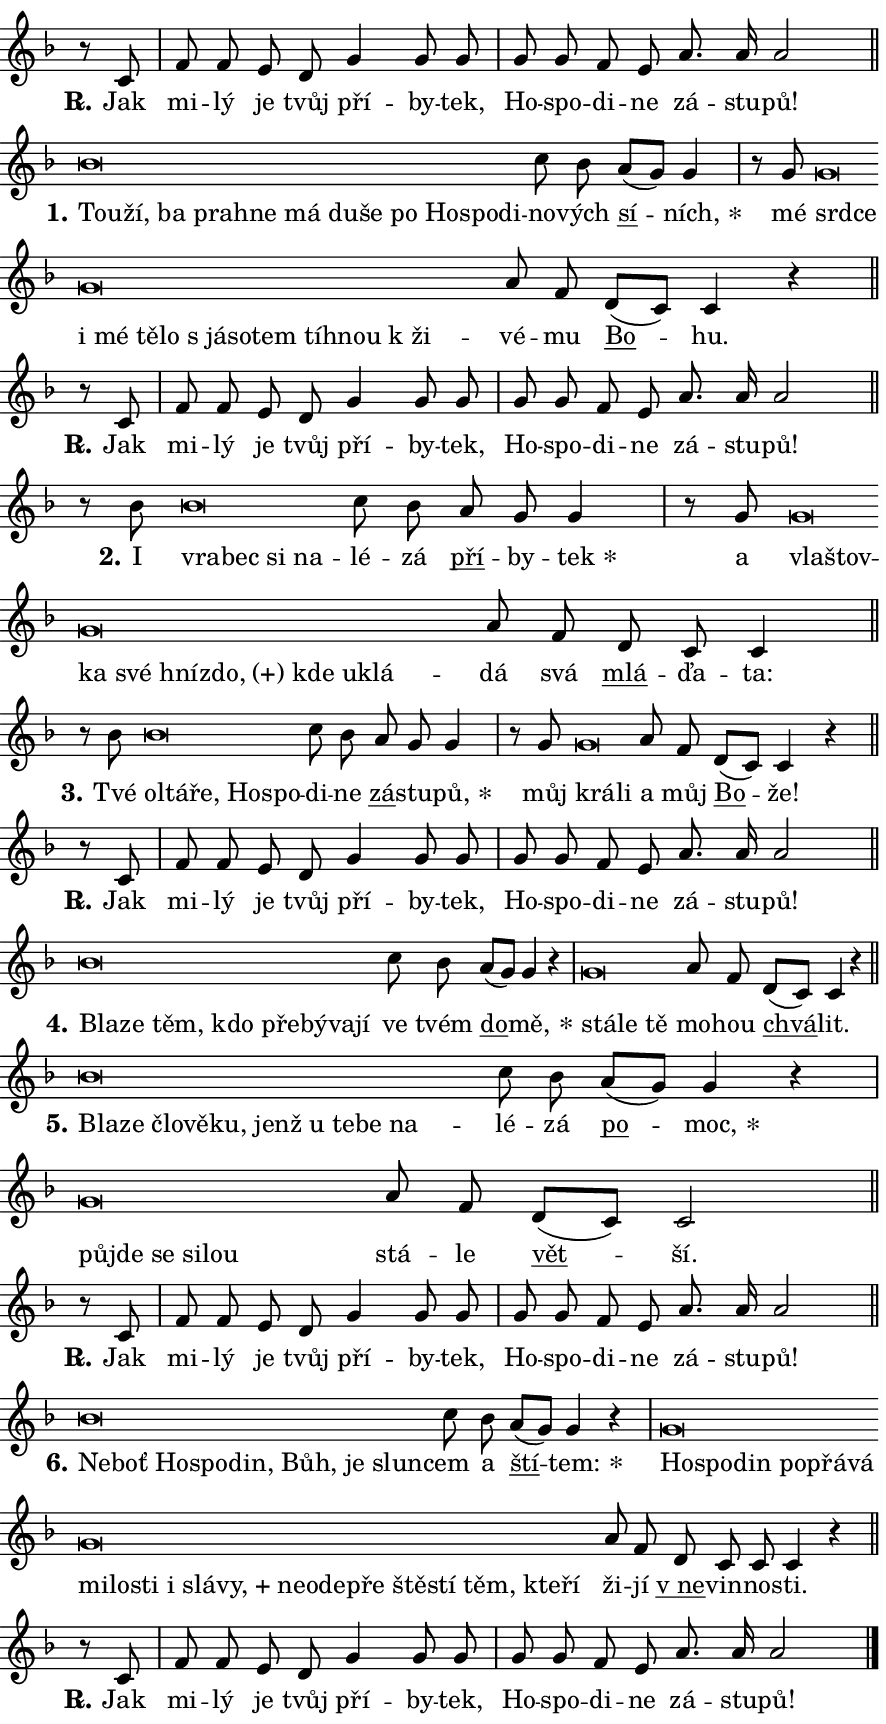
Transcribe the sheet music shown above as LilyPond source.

\version "2.24.0"
\header { tagline = "" }
\paper {
  indent = 0\cm
  top-margin = 0\cm
  right-margin = 0.13\cm % to fit lyric hyphens
  bottom-margin = 0\cm
  left-margin = 0\cm
  paper-width = 15\cm
  page-breaking = #ly:one-page-breaking
  system-system-spacing.basic-distance = #11
  score-system-spacing.basic-distance = #11
  ragged-last = ##f
}


%% Author: Thomas Morley
%% https://lists.gnu.org/archive/html/lilypond-user/2020-05/msg00002.html
#(define (line-position grob)
"Returns position of @var[grob} in current system:
   @code{'start}, if at first time-step
   @code{'end}, if at last time-step
   @code{'middle} otherwise
"
  (let* ((col (ly:item-get-column grob))
         (ln (ly:grob-object col 'left-neighbor))
         (rn (ly:grob-object col 'right-neighbor))
         (col-to-check-left (if (ly:grob? ln) ln col))
         (col-to-check-right (if (ly:grob? rn) rn col))
         (break-dir-left
           (and
             (ly:grob-property col-to-check-left 'non-musical #f)
             (ly:item-break-dir col-to-check-left)))
         (break-dir-right
           (and
             (ly:grob-property col-to-check-right 'non-musical #f)
             (ly:item-break-dir col-to-check-right))))
        (cond ((eqv? 1 break-dir-left) 'start)
              ((eqv? -1 break-dir-right) 'end)
              (else 'middle))))

#(define (tranparent-at-line-position vctor)
  (lambda (grob)
  "Relying on @code{line-position} select the relevant enry from @var{vctor}.
Used to determine transparency,"
    (case (line-position grob)
      ((end) (not (vector-ref vctor 0)))
      ((middle) (not (vector-ref vctor 1)))
      ((start) (not (vector-ref vctor 2))))))

noteHeadBreakVisibility =
#(define-music-function (break-visibility)(vector?)
"Makes @code{NoteHead}s transparent relying on @var{break-visibility}"
#{
  \override NoteHead.transparent =
    #(tranparent-at-line-position break-visibility)
#})

#(define delete-ledgers-for-transparent-note-heads
  (lambda (grob)
    "Reads whether a @code{NoteHead} is transparent.
If so this @code{NoteHead} is removed from @code{'note-heads} from
@var{grob}, which is supposed to be @code{LedgerLineSpanner}.
As a result ledgers are not printed for this @code{NoteHead}"
    (let* ((nhds-array (ly:grob-object grob 'note-heads))
           (nhds-list
             (if (ly:grob-array? nhds-array)
                 (ly:grob-array->list nhds-array)
                 '()))
           ;; Relies on the transparent-property being done before
           ;; Staff.LedgerLineSpanner.after-line-breaking is executed.
           ;; This is fragile ...
           (to-keep
             (remove
               (lambda (nhd)
                 (ly:grob-property nhd 'transparent #f))
               nhds-list)))
      ;; TODO find a better method to iterate over grob-arrays, similiar
      ;; to filter/remove etc for lists
      ;; For now rebuilt from scratch
      (set! (ly:grob-object grob 'note-heads)  '())
      (for-each
        (lambda (nhd)
          (ly:pointer-group-interface::add-grob grob 'note-heads nhd))
        to-keep))))

squashNotes = {
  \override NoteHead.X-extent = #'(-0.2 . 0.2)
  \override NoteHead.Y-extent = #'(-0.75 . 0)
  \override NoteHead.stencil =
    #(lambda (grob)
       (let ((pos (ly:grob-property grob 'staff-position)))
         (begin
           (if (< pos -7) (display "ERROR: Lower brevis then expected\n") (display ""))
           (if (<= pos -6) ly:text-interface::print ly:note-head::print))))
}
unSquashNotes = {
  \revert NoteHead.X-extent
  \revert NoteHead.Y-extent
  \revert NoteHead.stencil
}

hideNotes = \noteHeadBreakVisibility #begin-of-line-visible
unHideNotes = \noteHeadBreakVisibility #all-visible

% work-around for resetting accidentals
% https://lilypond.org/doc/v2.23/Documentation/notation/displaying-rhythms#unmetered-music
cadenzaMeasure = {
  \cadenzaOff
  \partial 1024 s1024
  \cadenzaOn
}

#(define-markup-command (accent layout props text) (markup?)
  "Underline accented syllable"
  (interpret-markup layout props
    #{\markup \override #'(offset . 4.3) \underline { #text }#}))

responsum = \markup \concat {
  "R" \hspace #-1.05 \path #0.1 #'((moveto 0 0.07) (lineto 0.9 0.8)) \hspace #0.05 "."
}

spaceSize = #0.6828661417322834 % exact space size for TeX Gyre Schola

\layout {
  \context {
    \Staff
    \remove "Time_signature_engraver"
    \override LedgerLineSpanner.after-line-breaking = #delete-ledgers-for-transparent-note-heads
  }
  \context {
    \Lyrics {
      \override LyricSpace.minimum-distance = \spaceSize
      \override LyricText.font-name = #"TeX Gyre Schola"
      \override LyricText.font-size = 1
      \override StanzaNumber.font-name = #"TeX Gyre Schola Bold"
      \override StanzaNumber.font-size = 1
    }
  }
  \context {
    \Score 
    \override NoteHead.text =
      #(lambda (grob) 
        (let ((pos (ly:grob-property grob 'staff-position)))
          #{\markup {
            \combine
              \halign #-0.55 \raise #(if (= pos -6) 0 0.5) \override #'(thickness . 2) \draw-line #'(3.2 . 0)
              \musicglyph "noteheads.sM1"
          }#}))
  }
}

% magnetic-lyrics.ily
%
%   written by
%     Jean Abou Samra <jean@abou-samra.fr>
%     Werner Lemberg <wl@gnu.org>
%
%   adapted by
%     Jiri Hon <jiri.hon@gmail.com>
%
% Version 2022-Apr-15

% https://www.mail-archive.com/lilypond-user@gnu.org/msg149350.html

#(define (Left_hyphen_pointer_engraver context)
   "Collect syllable-hyphen-syllable occurrences in lyrics and store
them in properties.  This engraver only looks to the left.  For
example, if the lyrics input is @code{foo -- bar}, it does the
following.

@itemize @bullet
@item
Set the @code{text} property of the @code{LyricHyphen} grob between
@q{foo} and @q{bar} to @code{foo}.

@item
Set the @code{left-hyphen} property of the @code{LyricText} grob with
text @q{foo} to the @code{LyricHyphen} grob between @q{foo} and
@q{bar}.
@end itemize

Use this auxiliary engraver in combination with the
@code{lyric-@/text::@/apply-@/magnetic-@/offset!} hook."
   (let ((hyphen #f)
         (text #f))
     (make-engraver
      (acknowledgers
       ((lyric-syllable-interface engraver grob source-engraver)
        (set! text grob)))
      (end-acknowledgers
       ((lyric-hyphen-interface engraver grob source-engraver)
        ;(when (not (grob::has-interface grob 'lyric-space-interface))
          (set! hyphen grob)));)
      ((stop-translation-timestep engraver)
       (when (and text hyphen)
         (ly:grob-set-object! text 'left-hyphen hyphen))
       (set! text #f)
       (set! hyphen #f)))))

#(define (lyric-text::apply-magnetic-offset! grob)
   "If the space between two syllables is less than the value in
property @code{LyricText@/.details@/.squash-threshold}, move the right
syllable to the left so that it gets concatenated with the left
syllable.

Use this function as a hook for
@code{LyricText@/.after-@/line-@/breaking} if the
@code{Left_@/hyphen_@/pointer_@/engraver} is active."
   (let ((hyphen (ly:grob-object grob 'left-hyphen #f)))
     (when hyphen
       (let ((left-text (ly:spanner-bound hyphen LEFT)))
         (when (grob::has-interface left-text 'lyric-syllable-interface)
           (let* ((common (ly:grob-common-refpoint grob left-text X))
                  (this-x-ext (ly:grob-extent grob common X))
                  (left-x-ext
                   (begin
                     ;; Trigger magnetism for left-text.
                     (ly:grob-property left-text 'after-line-breaking)
                     (ly:grob-extent left-text common X)))
                  ;; `delta` is the gap width between two syllables.
                  (delta (- (interval-start this-x-ext)
                            (interval-end left-x-ext)))
                  (details (ly:grob-property grob 'details))
                  (threshold (assoc-get 'squash-threshold details 0.2)))
             (when (< delta threshold)
               (let* (;; We have to manipulate the input text so that
                      ;; ligatures crossing syllable boundaries are not
                      ;; disabled.  For languages based on the Latin
                      ;; script this is essentially a beautification.
                      ;; However, for non-Western scripts it can be a
                      ;; necessity.
                      (lt (ly:grob-property left-text 'text))
                      (rt (ly:grob-property grob 'text))
                      (is-space (grob::has-interface hyphen 'lyric-space-interface))
                      (space (if is-space " " ""))
                      (extra-delta (if is-space spaceSize 0))
                      ;; Append new syllable.
                      (ltrt-space (if (and (string? lt) (string? rt))
                                (string-append lt space rt)
                                (make-concat-markup (list lt space rt))))
                      ;; Right-align `ltrt` to the right side.
                      (ltrt-space-markup (grob-interpret-markup
                               grob
                               (make-translate-markup
                                (cons (interval-length this-x-ext) 0)
                                (make-right-align-markup ltrt-space)))))
                 (begin
                   ;; Don't print `left-text`.
                   (ly:grob-set-property! left-text 'stencil #f)
                   ;; Set text and stencil (which holds all collected
                   ;; syllables so far) and shift it to the left.
                   (ly:grob-set-property! grob 'text ltrt-space)
                   (ly:grob-set-property! grob 'stencil ltrt-space-markup)
                   (ly:grob-translate-axis! grob (- (- delta extra-delta)) X))))))))))


#(define (lyric-hyphen::displace-bounds-first grob)
   ;; Make very sure this callback isn't triggered too early.
   (let ((left (ly:spanner-bound grob LEFT))
         (right (ly:spanner-bound grob RIGHT)))
     (ly:grob-property left 'after-line-breaking)
     (ly:grob-property right 'after-line-breaking)
     (ly:lyric-hyphen::print grob)))

squashThreshold = #0.4

\layout {
  \context {
    \Lyrics
    \consists #Left_hyphen_pointer_engraver
    \override LyricText.after-line-breaking =
      #lyric-text::apply-magnetic-offset!
    \override LyricHyphen.stencil = #lyric-hyphen::displace-bounds-first
    \override LyricText.details.squash-threshold = \squashThreshold
    \override LyricHyphen.minimum-distance = 0
    \override LyricHyphen.minimum-length = \squashThreshold
  }
}

squashText = \override LyricText.details.squash-threshold = 9999
unSquashText = \override LyricText.details.squash-threshold = \squashThreshold

leftText = \override LyricText.self-alignment-X = #LEFT
unLeftText = \revert LyricText.self-alignment-X

starOffset = #(lambda (grob) 
                (let ((x_offset (ly:self-alignment-interface::aligned-on-x-parent grob)))
                  (if (= x_offset 0) 0 (+ x_offset 1.2))))

star = #(define-music-function (syllable)(string?)
"Append star separator at the end of a syllable"
#{
  \once \override LyricText.X-offset = #starOffset
  \lyricmode { \markup {
    #syllable
    \override #'((font-name . "TeX Gyre Schola Bold")) \hspace #0.2 \lower #0.65 \larger "*"
  } }
#})

starAccent = #(define-music-function (syllable)(string?)
"Append star separator at the end of a syllable and make accent"
#{
  \once \override LyricText.X-offset = #starOffset
  \lyricmode { \markup {
    \accent #syllable
    \override #'((font-name . "TeX Gyre Schola Bold")) \hspace #0.2 \lower #0.65 \larger "*"
  } }
#})

breath = #(define-music-function (syllable)(string?)
"Append breathing indicator at the end of a syllable"
#{
  \lyricmode { \markup { #syllable "+" } }
#})

optionalBreath = #(define-music-function (syllable)(string?)
"Append optional breathing indicator at the end of a syllable"
#{
  \lyricmode { \markup { #syllable "(+)" } }
#})


\score {
    <<
        \new Voice = "melody" { \cadenzaOn \key f \major \relative { r8 c' \cadenzaMeasure \bar "|" f f e d \bar "" g4 g8 g \cadenzaMeasure \bar "|" g g f e \bar "" a8. a16 a2 \cadenzaMeasure \bar "||" \break } }
        \new Lyrics \lyricsto "melody" { \lyricmode { \set stanza = \responsum
Jak mi -- lý je tvůj pří -- by -- tek, Ho -- spo -- di -- ne zá -- stu -- pů! } }
    >>
    \layout {}
}

\score {
    <<
        \new Voice = "melody" { \cadenzaOn \key f \major \relative { \squashNotes bes'\breve*1/16 \hideNotes \breve*1/16 \bar "" \breve*1/16 \bar "" \breve*1/16 \bar "" \breve*1/16 \bar "" \breve*1/16 \bar "" \breve*1/16 \bar "" \breve*1/16 \bar "" \breve*1/16 \bar "" \breve*1/16 \bar "" \breve*1/16 \breve*1/16 \bar "" \unHideNotes \unSquashNotes c8 bes \bar "" a[( g)] g4 \cadenzaMeasure \bar "|" r8 g8 \squashNotes g\breve*1/16 \hideNotes \breve*1/16 \bar "" \breve*1/16 \bar "" \breve*1/16 \bar "" \breve*1/16 \bar "" \breve*1/16 \bar "" \breve*1/16 \bar "" \breve*1/16 \bar "" \breve*1/16 \bar "" \breve*1/16 \bar "" \breve*1/16 \breve*1/16 \bar "" \unHideNotes \unSquashNotes a8 f \bar "" d[( c)] c4 r \cadenzaMeasure \bar "||" \break } }
        \new Lyrics \lyricsto "melody" { \lyricmode { \set stanza = "1."
\leftText Tou -- \squashText ží, ba pra -- hne má du -- še po Ho -- spo -- di -- \unLeftText \unSquashText no -- vých \markup \accent sí -- \star ních, mé \leftText srd -- \squashText ce i mé tě -- lo "s já" -- so -- tem tíh -- nou "k ži" -- \unLeftText \unSquashText vé -- mu \markup \accent Bo -- hu. } }
    >>
    \layout {}
}

\score {
    <<
        \new Voice = "melody" { \cadenzaOn \key f \major \relative { r8 c' \cadenzaMeasure \bar "|" f f e d \bar "" g4 g8 g \cadenzaMeasure \bar "|" g g f e \bar "" a8. a16 a2 \cadenzaMeasure \bar "||" \break } }
        \new Lyrics \lyricsto "melody" { \lyricmode { \set stanza = \responsum
Jak mi -- lý je tvůj pří -- by -- tek, Ho -- spo -- di -- ne zá -- stu -- pů! } }
    >>
    \layout {}
}

\score {
    <<
        \new Voice = "melody" { \cadenzaOn \key f \major \relative { r8 bes'8 \squashNotes bes\breve*1/16 \hideNotes \breve*1/16 \bar "" \breve*1/16 \breve*1/16 \bar "" \unHideNotes \unSquashNotes c8 bes \bar "" a g g4 \cadenzaMeasure \bar "|" r8 g8 \squashNotes g\breve*1/16 \hideNotes \breve*1/16 \bar "" \breve*1/16 \bar "" \breve*1/16 \bar "" \breve*1/16 \bar "" \breve*1/16 \bar "" \breve*1/16 \bar "" \breve*1/16 \breve*1/16 \bar "" \unHideNotes \unSquashNotes a8 f \bar "" d c c4 \cadenzaMeasure \bar "||" \break } }
        \new Lyrics \lyricsto "melody" { \lyricmode { \set stanza = "2."
I \leftText vra -- \squashText bec si na -- \unLeftText \unSquashText lé -- zá \markup \accent pří -- by -- \star tek a \leftText vla -- \squashText štov -- ka své hníz -- \optionalBreath do, kde u -- klá -- \unLeftText \unSquashText dá svá \markup \accent mlá -- ďa -- ta: } }
    >>
    \layout {}
}

\score {
    <<
        \new Voice = "melody" { \cadenzaOn \key f \major \relative { r8 bes'8 \squashNotes bes\breve*1/16 \hideNotes \breve*1/16 \bar "" \breve*1/16 \bar "" \breve*1/16 \breve*1/16 \bar "" \unHideNotes \unSquashNotes c8 bes \bar "" a g g4 \cadenzaMeasure \bar "|" r8 g8 \squashNotes g\breve*1/16 \hideNotes \breve*1/16 \bar "" \unHideNotes \unSquashNotes a8 f \bar "" d[( c)] c4 r \cadenzaMeasure \bar "||" \break } }
        \new Lyrics \lyricsto "melody" { \lyricmode { \set stanza = "3."
Tvé \leftText ol -- \squashText tá -- ře, Ho -- spo -- \unLeftText \unSquashText di -- ne \markup \accent zá -- stu -- \star pů, můj \leftText krá -- \squashText li \unLeftText \unSquashText a můj \markup \accent Bo -- že! } }
    >>
    \layout {}
}

\score {
    <<
        \new Voice = "melody" { \cadenzaOn \key f \major \relative { r8 c' \cadenzaMeasure \bar "|" f f e d \bar "" g4 g8 g \cadenzaMeasure \bar "|" g g f e \bar "" a8. a16 a2 \cadenzaMeasure \bar "||" \break } }
        \new Lyrics \lyricsto "melody" { \lyricmode { \set stanza = \responsum
Jak mi -- lý je tvůj pří -- by -- tek, Ho -- spo -- di -- ne zá -- stu -- pů! } }
    >>
    \layout {}
}

\score {
    <<
        \new Voice = "melody" { \cadenzaOn \key f \major \relative { \squashNotes bes'\breve*1/16 \hideNotes \breve*1/16 \bar "" \breve*1/16 \bar "" \breve*1/16 \bar "" \breve*1/16 \bar "" \breve*1/16 \bar "" \breve*1/16 \breve*1/16 \bar "" \unHideNotes \unSquashNotes c8 bes \bar "" a[( g)] g4 r \cadenzaMeasure \bar "|" \squashNotes g\breve*1/16 \hideNotes \breve*1/16 \breve*1/16 \bar "" \unHideNotes \unSquashNotes a8 f \bar "" d[( c)] c4 r \cadenzaMeasure \bar "||" \break } }
        \new Lyrics \lyricsto "melody" { \lyricmode { \set stanza = "4."
\leftText Bla -- \squashText ze těm, kdo pře -- bý -- va -- jí \unLeftText \unSquashText ve tvém \markup \accent do -- \star mě, \leftText stá -- \squashText le tě \unLeftText \unSquashText mo -- hou \markup \accent chvá -- lit. } }
    >>
    \layout {}
}

\score {
    <<
        \new Voice = "melody" { \cadenzaOn \key f \major \relative { \squashNotes bes'\breve*1/16 \hideNotes \breve*1/16 \bar "" \breve*1/16 \bar "" \breve*1/16 \bar "" \breve*1/16 \bar "" \breve*1/16 \bar "" \breve*1/16 \bar "" \breve*1/16 \bar "" \breve*1/16 \breve*1/16 \bar "" \unHideNotes \unSquashNotes c8 bes \bar "" a[( g)] g4 r \cadenzaMeasure \bar "|" \squashNotes g\breve*1/16 \hideNotes \breve*1/16 \bar "" \breve*1/16 \bar "" \breve*1/16 \breve*1/16 \bar "" \unHideNotes \unSquashNotes a8 f \bar "" d[( c)] c2 \cadenzaMeasure \bar "||" \break } }
        \new Lyrics \lyricsto "melody" { \lyricmode { \set stanza = "5."
\leftText Bla -- \squashText ze člo -- vě -- ku, jenž u te -- be na -- \unLeftText \unSquashText lé -- zá \markup \accent po -- \star moc, \leftText půj -- \squashText de se si -- lou \unLeftText \unSquashText stá -- le \markup \accent vět -- ší. } }
    >>
    \layout {}
}

\score {
    <<
        \new Voice = "melody" { \cadenzaOn \key f \major \relative { r8 c' \cadenzaMeasure \bar "|" f f e d \bar "" g4 g8 g \cadenzaMeasure \bar "|" g g f e \bar "" a8. a16 a2 \cadenzaMeasure \bar "||" \break } }
        \new Lyrics \lyricsto "melody" { \lyricmode { \set stanza = \responsum
Jak mi -- lý je tvůj pří -- by -- tek, Ho -- spo -- di -- ne zá -- stu -- pů! } }
    >>
    \layout {}
}

\score {
    <<
        \new Voice = "melody" { \cadenzaOn \key f \major \relative { \squashNotes bes'\breve*1/16 \hideNotes \breve*1/16 \bar "" \breve*1/16 \bar "" \breve*1/16 \bar "" \breve*1/16 \bar "" \breve*1/16 \bar "" \breve*1/16 \breve*1/16 \bar "" \unHideNotes \unSquashNotes c8 bes \bar "" a[( g)] g4 r \cadenzaMeasure \bar "|" \squashNotes g\breve*1/16 \hideNotes \breve*1/16 \bar "" \breve*1/16 \bar "" \breve*1/16 \bar "" \breve*1/16 \bar "" \breve*1/16 \bar "" \breve*1/16 \bar "" \breve*1/16 \bar "" \breve*1/16 \bar "" \breve*1/16 \bar "" \breve*1/16 \bar "" \breve*1/16 \bar "" \breve*1/16 \bar "" \breve*1/16 \bar "" \breve*1/16 \bar "" \breve*1/16 \bar "" \breve*1/16 \bar "" \breve*1/16 \bar "" \breve*1/16 \bar "" \breve*1/16 \breve*1/16 \bar "" \unHideNotes \unSquashNotes a8 f \bar "" d c c c4 r \cadenzaMeasure \bar "||" \break } }
        \new Lyrics \lyricsto "melody" { \lyricmode { \set stanza = "6."
\leftText Ne -- \squashText boť Ho -- spo -- din, Bůh, je slun -- \unLeftText \unSquashText cem a \markup \accent ští -- \star tem: \leftText Ho -- \squashText spo -- din po -- přá -- vá mi -- lo -- sti i slá -- \breath "vy," ne -- o -- de -- pře ště -- stí těm, kte -- ří \unLeftText \unSquashText ži -- jí \markup \accent "v ne" -- vin -- no -- sti. } }
    >>
    \layout {}
}

\score {
    <<
        \new Voice = "melody" { \cadenzaOn \key f \major \relative { r8 c' \cadenzaMeasure \bar "|" f f e d \bar "" g4 g8 g \cadenzaMeasure \bar "|" g g f e \bar "" a8. a16 a2 \cadenzaMeasure \bar "||" \break } \bar "|." }
        \new Lyrics \lyricsto "melody" { \lyricmode { \set stanza = \responsum
Jak mi -- lý je tvůj pří -- by -- tek, Ho -- spo -- di -- ne zá -- stu -- pů! } }
    >>
    \layout {}
}
